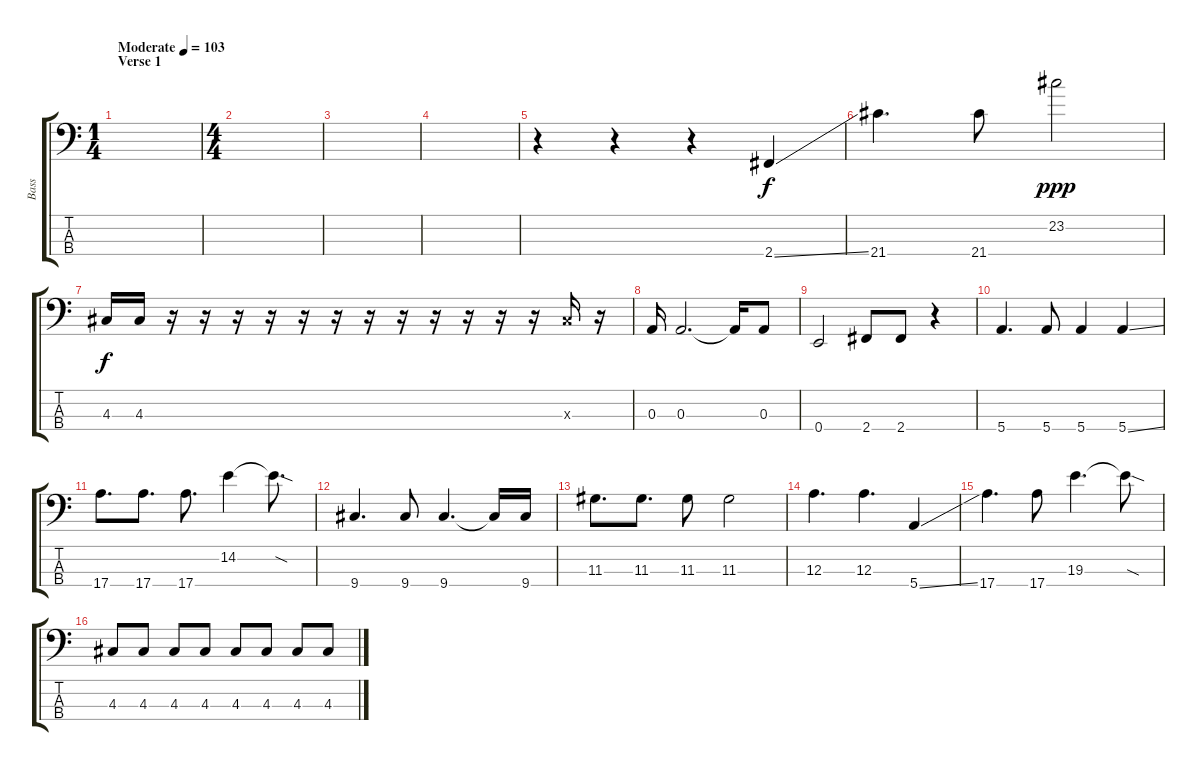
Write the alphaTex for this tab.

\track ("Bass" "Bass") {instrument slapbass2}
\staff {score tabs}
\tuning (G2 D2 A1 E1) {hide}
\ts (1 4)
\section ("" "Verse 1")
\tempo (103 "Moderate")
\clef f4
\ks c
|
\ts (4 4)
|
|
|
r.4 r.4 r.4 2.4{ss}.4 |
21.4.4{d} 21.4.8 23.2.2{dy ppp} |
4.3.16{dy f} 4.3.16 r.16 r.16 r.16 r.16 r.16 r.16 r.16 r.16 r.16 r.16 r.16 r.16 4.3{x}.16 r.16 |
0.3.16 0.3.2{d} 0.3{t}.16 0.3.8 |
0.4.2 2.4.8 2.4.8 r.4 |
5.4.4{d} 5.4.8 5.4.4 5.4{ss}.4 |
17.4.8{d} 17.4.8{d} 17.4.8{d} 14.2.4 14.2{sod t}.8{d} |
9.4.4{d} 9.4.8 9.4.4{d} 9.4{t}.16 9.4.16 |
11.3.8{d} 11.3.8{d} 11.3.8 11.3.2 |
12.3.4{d} 12.3.4{d} 5.4{ss}.4 |
17.4.4{d} 17.4.8 19.3.4{d} 19.3{sod t}.8 |
4.3.8 4.3.8 4.3.8 4.3.8 4.3.8 4.3.8 4.3.8 4.3.8
